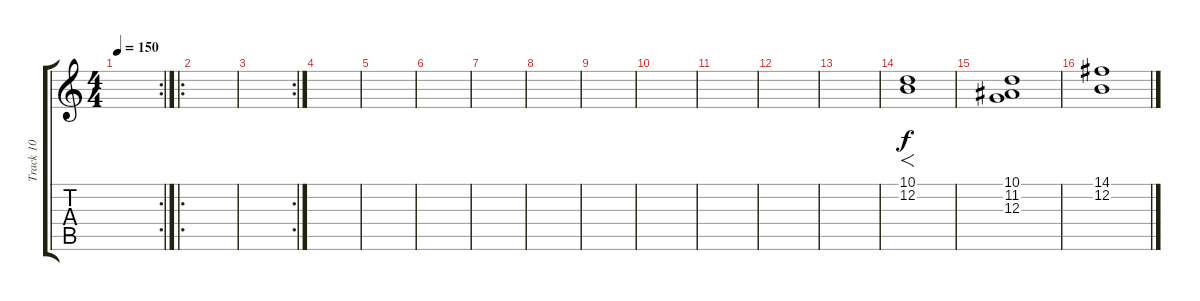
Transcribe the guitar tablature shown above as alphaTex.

\track ("Track 10" "Track 10") {instrument choiraahs}
\staff {score tabs}
\tuning (E4 B3 G3 D3 A2 E2) {hide}
\rc 2
\ts (4 4)
\tempo 150
\clef g2
\ks c
|
\ro
|
\rc 2
|
|
|
|
|
|
|
|
|
|
|
(10.1 12.2).1{f} |
(10.1 11.2 12.3).1 |
(14.1 12.2).1
